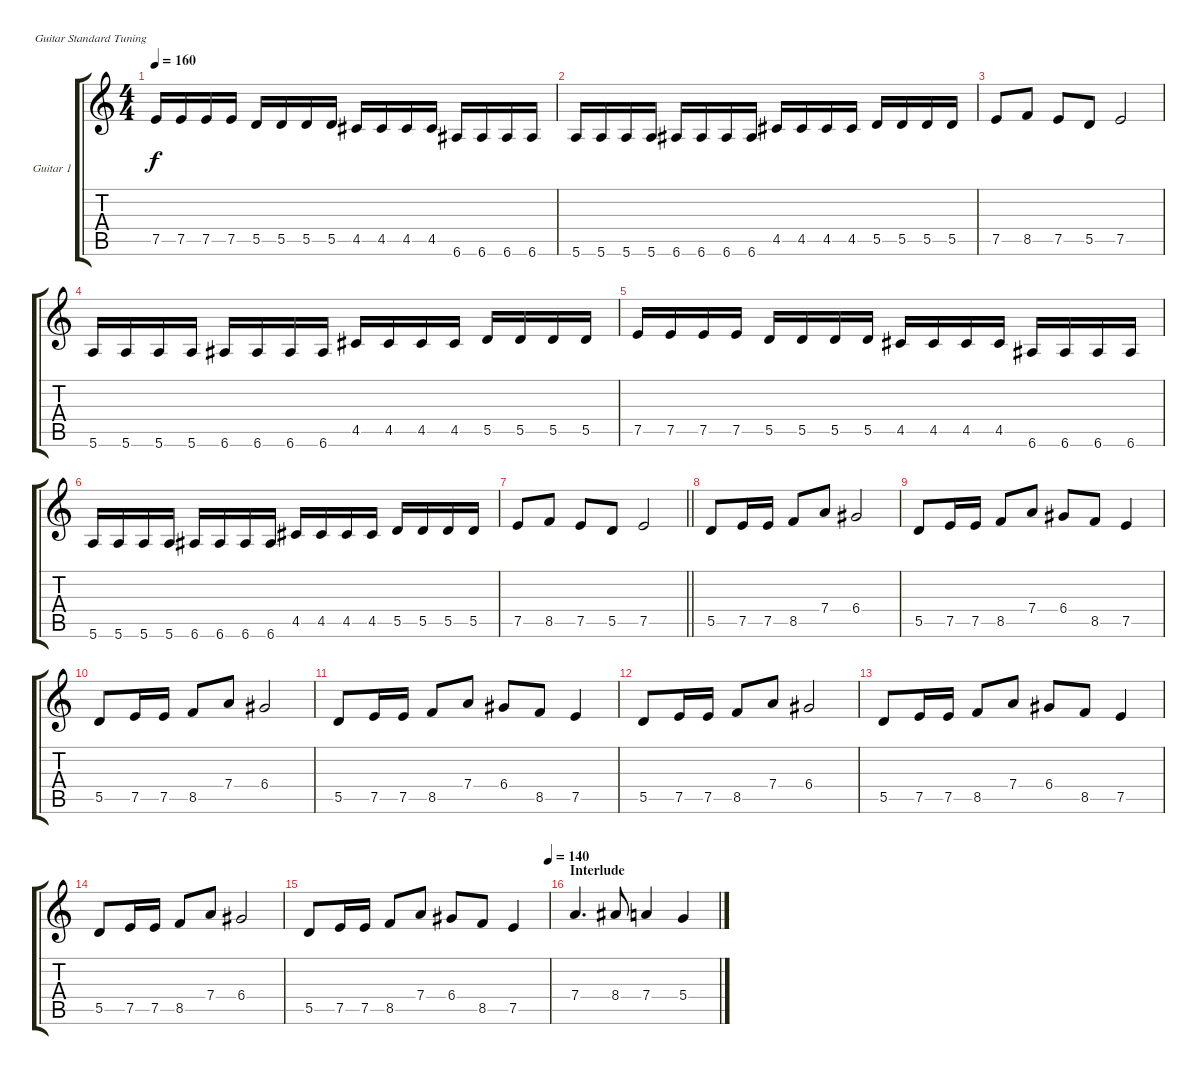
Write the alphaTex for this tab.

\defaultSystemsLayout 4
\bracketExtendMode groupsimilarinstruments
\firstSystemTrackNameOrientation horizontal
\otherSystemsTrackNameOrientation horizontal
\track ("Guitar 1" "Guitar 1") {instrument distortionguitar}
\staff {score tabs}
\tuning (E4 B3 G3 D3 A2 E2)
\ts (4 4)
\tempo 160
\clef g2
\ks aminor
7.5.16{dy f} 7.5.16 7.5.16 7.5.16 5.5.16 5.5.16 5.5.16 5.5.16 4.5.16 4.5.16 4.5.16 4.5.16 6.6.16 6.6.16 6.6.16 6.6.16 |
5.6.16 5.6.16 5.6.16 5.6.16 6.6.16 6.6.16 6.6.16 6.6.16 4.5.16 4.5.16 4.5.16 4.5.16 5.5.16 5.5.16 5.5.16 5.5.16 |
7.5.8 8.5.8 7.5.8 5.5.8 7.5.2 |
5.6.16 5.6.16 5.6.16 5.6.16 6.6.16 6.6.16 6.6.16 6.6.16 4.5.16 4.5.16 4.5.16 4.5.16 5.5.16 5.5.16 5.5.16 5.5.16 |
7.5.16 7.5.16 7.5.16 7.5.16 5.5.16 5.5.16 5.5.16 5.5.16 4.5.16 4.5.16 4.5.16 4.5.16 6.6.16 6.6.16 6.6.16 6.6.16 |
5.6.16 5.6.16 5.6.16 5.6.16 6.6.16 6.6.16 6.6.16 6.6.16 4.5.16 4.5.16 4.5.16 4.5.16 5.5.16 5.5.16 5.5.16 5.5.16 |
\barLineRight lightlight
7.5.8 8.5.8 7.5.8 5.5.8 7.5.2 |
5.5.8 7.5.16 7.5.16 8.5.8 7.4.8 6.4.2 |
5.5.8 7.5.16 7.5.16 8.5.8 7.4.8 6.4.8 8.5.8 7.5.4 |
5.5.8 7.5.16 7.5.16 8.5.8 7.4.8 6.4.2 |
5.5.8 7.5.16 7.5.16 8.5.8 7.4.8 6.4.8 8.5.8 7.5.4 |
5.5.8 7.5.16 7.5.16 8.5.8 7.4.8 6.4.2 |
5.5.8 7.5.16 7.5.16 8.5.8 7.4.8 6.4.8 8.5.8 7.5.4 |
5.5.8 7.5.16 7.5.16 8.5.8 7.4.8 6.4.2 |
\tempo (140 1)
5.5.8 7.5.16 7.5.16 8.5.8 7.4.8 6.4.8 8.5.8 7.5.4 |
\section ("" "Interlude")
7.4.4{d} 8.4.8 7.4.4 5.4.4
